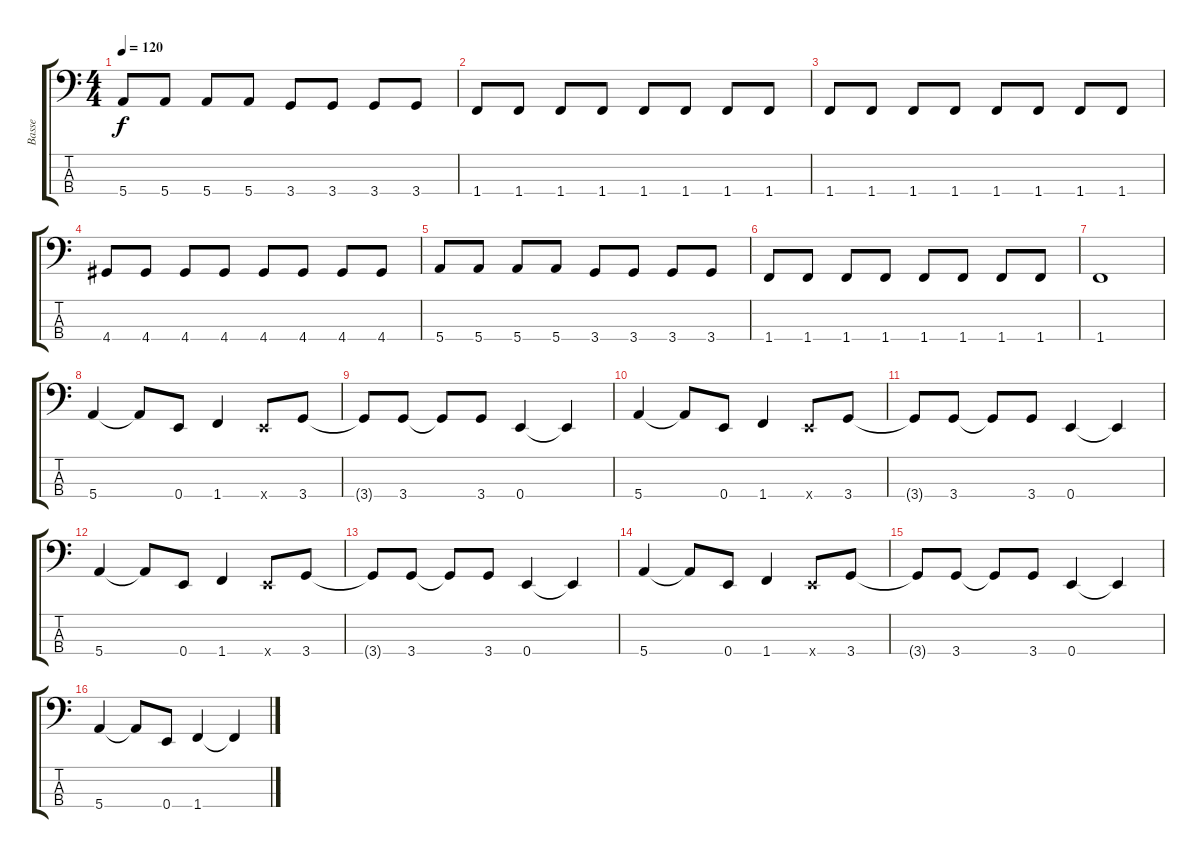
\track ("Basse" "Basse") {instrument electricbassfinger}
\staff {score tabs}
\tuning (G2 D2 A1 E1) {hide}
\ts (4 4)
\tempo 120
\clef f4
\ks c
5.4.8{dy f} 5.4.8 5.4.8 5.4.8 3.4.8 3.4.8 3.4.8 3.4.8 |
1.4.8 1.4.8 1.4.8 1.4.8 1.4.8 1.4.8 1.4.8 1.4.8 |
1.4.8 1.4.8 1.4.8 1.4.8 1.4.8 1.4.8 1.4.8 1.4.8 |
4.4.8 4.4.8 4.4.8 4.4.8 4.4.8 4.4.8 4.4.8 4.4.8 |
5.4.8 5.4.8 5.4.8 5.4.8 3.4.8 3.4.8 3.4.8 3.4.8 |
1.4.8 1.4.8 1.4.8 1.4.8 1.4.8 1.4.8 1.4.8 1.4.8 |
1.4.1 |
5.4.4 5.4{t}.8 0.4.8 1.4.4 0.4{x}.8 3.4.8 |
3.4{t}.8 3.4.8 3.4{t}.8 3.4.8 0.4.4 0.4{t}.4 |
5.4.4 5.4{t}.8 0.4.8 1.4.4 0.4{x}.8 3.4.8 |
3.4{t}.8 3.4.8 3.4{t}.8 3.4.8 0.4.4 0.4{t}.4 |
5.4.4 5.4{t}.8 0.4.8 1.4.4 0.4{x}.8 3.4.8 |
3.4{t}.8 3.4.8 3.4{t}.8 3.4.8 0.4.4 0.4{t}.4 |
5.4.4 5.4{t}.8 0.4.8 1.4.4 0.4{x}.8 3.4.8 |
3.4{t}.8 3.4.8 3.4{t}.8 3.4.8 0.4.4 0.4{t}.4 |
5.4.4 5.4{t}.8 0.4.8 1.4.4 1.4{t}.4
